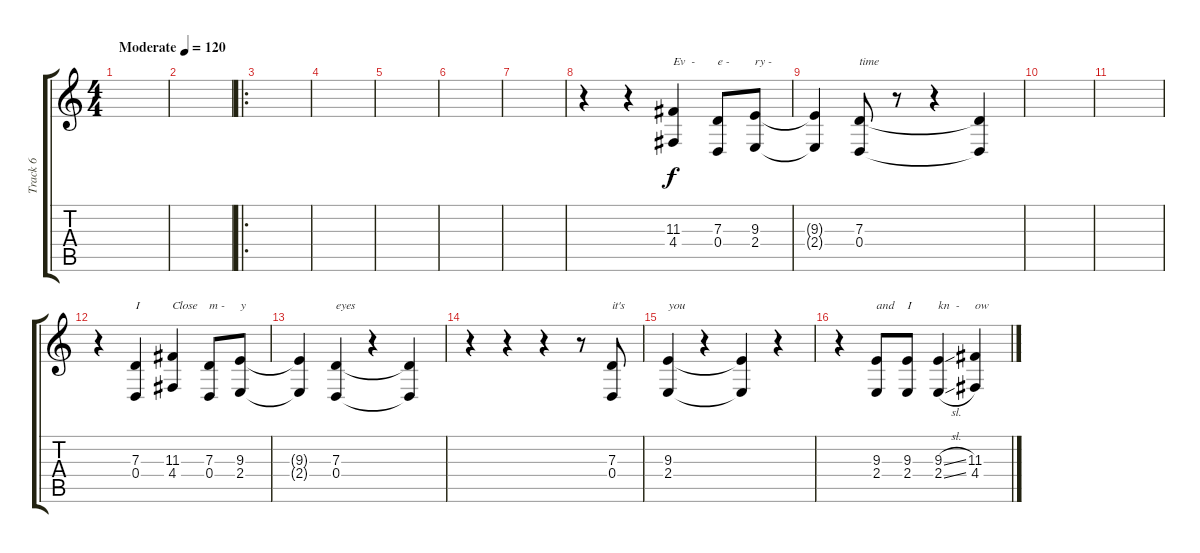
\track ("Track 6" "Track 6") {instrument churchorgan}
\staff {score tabs}
\tuning (E4 B3 G3 D3 A2 E2) {hide}
\ts (4 4)
\tempo (120 "Moderate")
\clef g2
\ks c
|
|
\ro
|
|
|
|
|
r.4 r.4 (11.3 4.4).4{txt "Ev  -  "} (7.3 0.4).8{txt "e -"} (9.3 2.4).8{txt "ry - "} |
(9.3{t} 2.4{t}).4 (7.3 0.4).8{txt "time   "} r.8 r.4 (7.3{t} 0.4{t}).4 |
|
|
r.4 (7.3 0.4).4{txt "I"} (11.3 4.4).4{txt "Close"} (7.3 0.4).8{txt "m - "} (9.3 2.4).8{txt "y"} |
(9.3{t} 2.4{t}).4 (7.3 0.4).4{txt "eyes"} r.4 (7.3{t} 0.4{t}).4 |
r.4 r.4 r.4 r.8 (7.3 0.4).8{txt "it's"} |
(9.3 2.4).4{txt "you"} r.4 (9.3{t} 2.4{t}).4 r.4 |
r.4 (9.3 2.4).8{txt "and"} (9.3 2.4).8{txt "I"} (9.3{sl} 2.4{sl}).4{txt "kn  - "} (11.3 4.4).4{txt "ow"}
